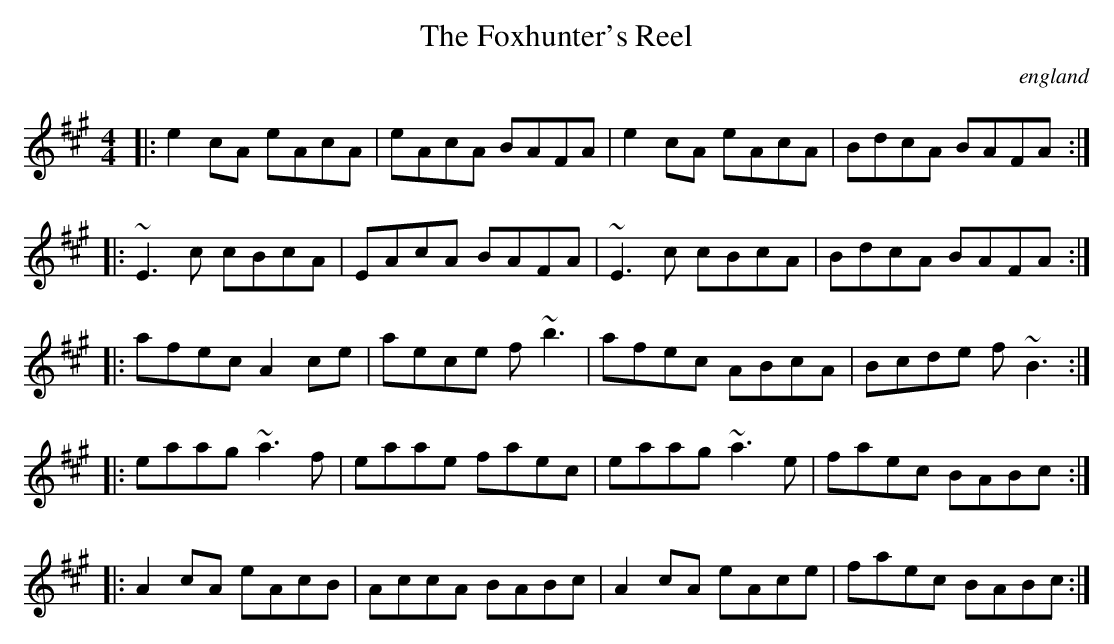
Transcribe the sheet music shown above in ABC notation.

X:1
T:Foxhunter's Reel, The
O:england
M:4/4
L:1/8
K:A
|:e2cA eAcA|eAcA BAFA|e2cA eAcA|BdcA BAFA:|
|:~E3c cBcA|EAcA BAFA|~E3c cBcA|BdcA BAFA:|
|:afec A2ce|aece f~b3|afec ABcA|Bcde f~B3:|
|:eaag ~a3f|eaae faec|eaag ~a3e|faec BABc:|
|:A2cA eAcB|AccA BABc|A2cA eAce|faec BABc:|
